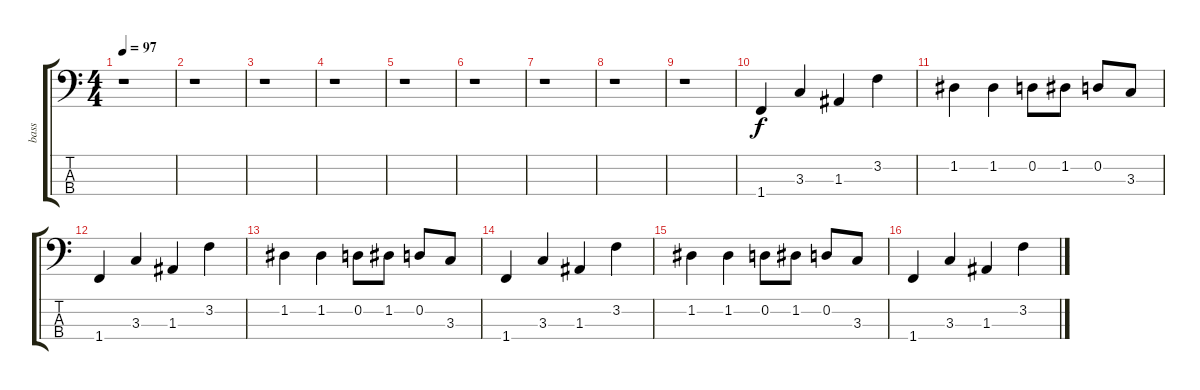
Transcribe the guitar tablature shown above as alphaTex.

\track ("bass" "bass") {instrument electricbassfinger}
\staff {score tabs}
\tuning (G2 D2 A1 E1) {hide}
\ts (4 4)
\tempo 97
\clef f4
\ks c
r.1{dy f instrument electricbassfinger} |
r.1 |
r.1 |
r.1 |
r.1 |
r.1 |
r.1 |
r.1 |
r.1 |
1.4.4 3.3.4 1.3.4 3.2.4 |
1.2.4 1.2.4 0.2.8 1.2.8 0.2.8 3.3.8 |
1.4.4 3.3.4 1.3.4 3.2.4 |
1.2.4 1.2.4 0.2.8 1.2.8 0.2.8 3.3.8 |
1.4.4 3.3.4 1.3.4 3.2.4 |
1.2.4 1.2.4 0.2.8 1.2.8 0.2.8 3.3.8 |
1.4.4 3.3.4 1.3.4 3.2.4
